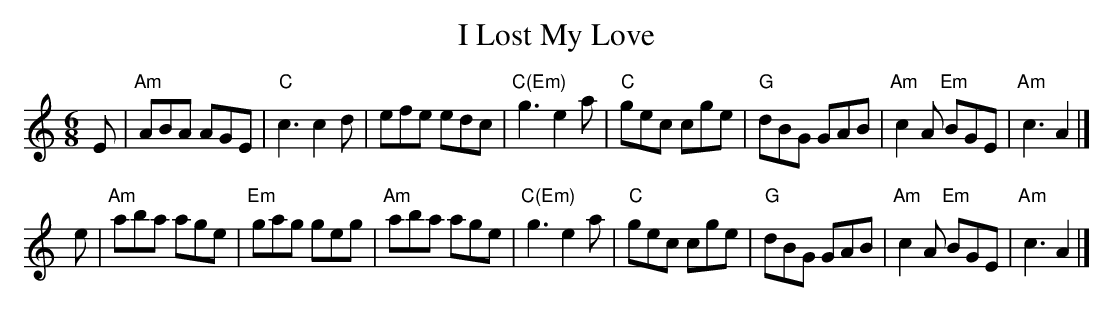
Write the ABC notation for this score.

X:1
T: I Lost My Love
M: 6/8
L: 1/8
K: Am
E \
| "Am"ABA AGE | "C"c3  c2d |     efe     edc | "C(Em)"g3 e2a \
|  "C"gec cge | "G"dBG GAB | "Am"c2A "Em"BGE |  "Am" c3 A2 |]
e \
| "Am"aba age | "Em"gag geg | "Am"aba     age | "C(Em)"g3 e2a \
|  "C"gec cge |  "G"dBG GAB | "Am"c2A "Em"BGE | "Am"c3 A2 |]
